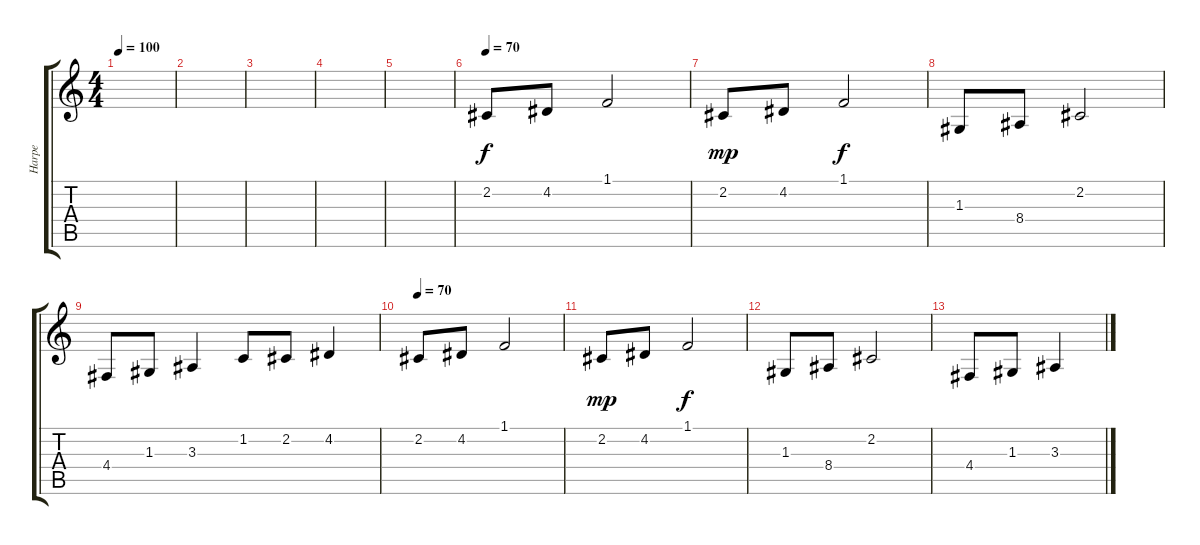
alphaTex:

\track ("Harpe" "Harpe") {instrument orchestralharp}
\staff {score tabs}
\tuning (E4 B3 G3 D3 A2 E2) {hide}
\ts (4 4)
\tempo 100
\clef g2
\ks c
|
|
|
|
|
\tempo 40
\tempo 85
\tempo 70
2.2.8{volume 9} 4.2.8 1.1.2 |
2.2.8{dy mp} 4.2.8 1.1.2{dy f} |
1.3.8 8.4.8 2.2.2 |
4.4.8 1.3.8 3.3.4 1.2.8 2.2.8 4.2.4 |
\tempo 40
\tempo 85
\tempo 70
2.2.8{volume 9} 4.2.8 1.1.2 |
2.2.8{dy mp} 4.2.8 1.1.2{dy f} |
1.3.8 8.4.8 2.2.2 |
4.4.8 1.3.8 3.3.4
